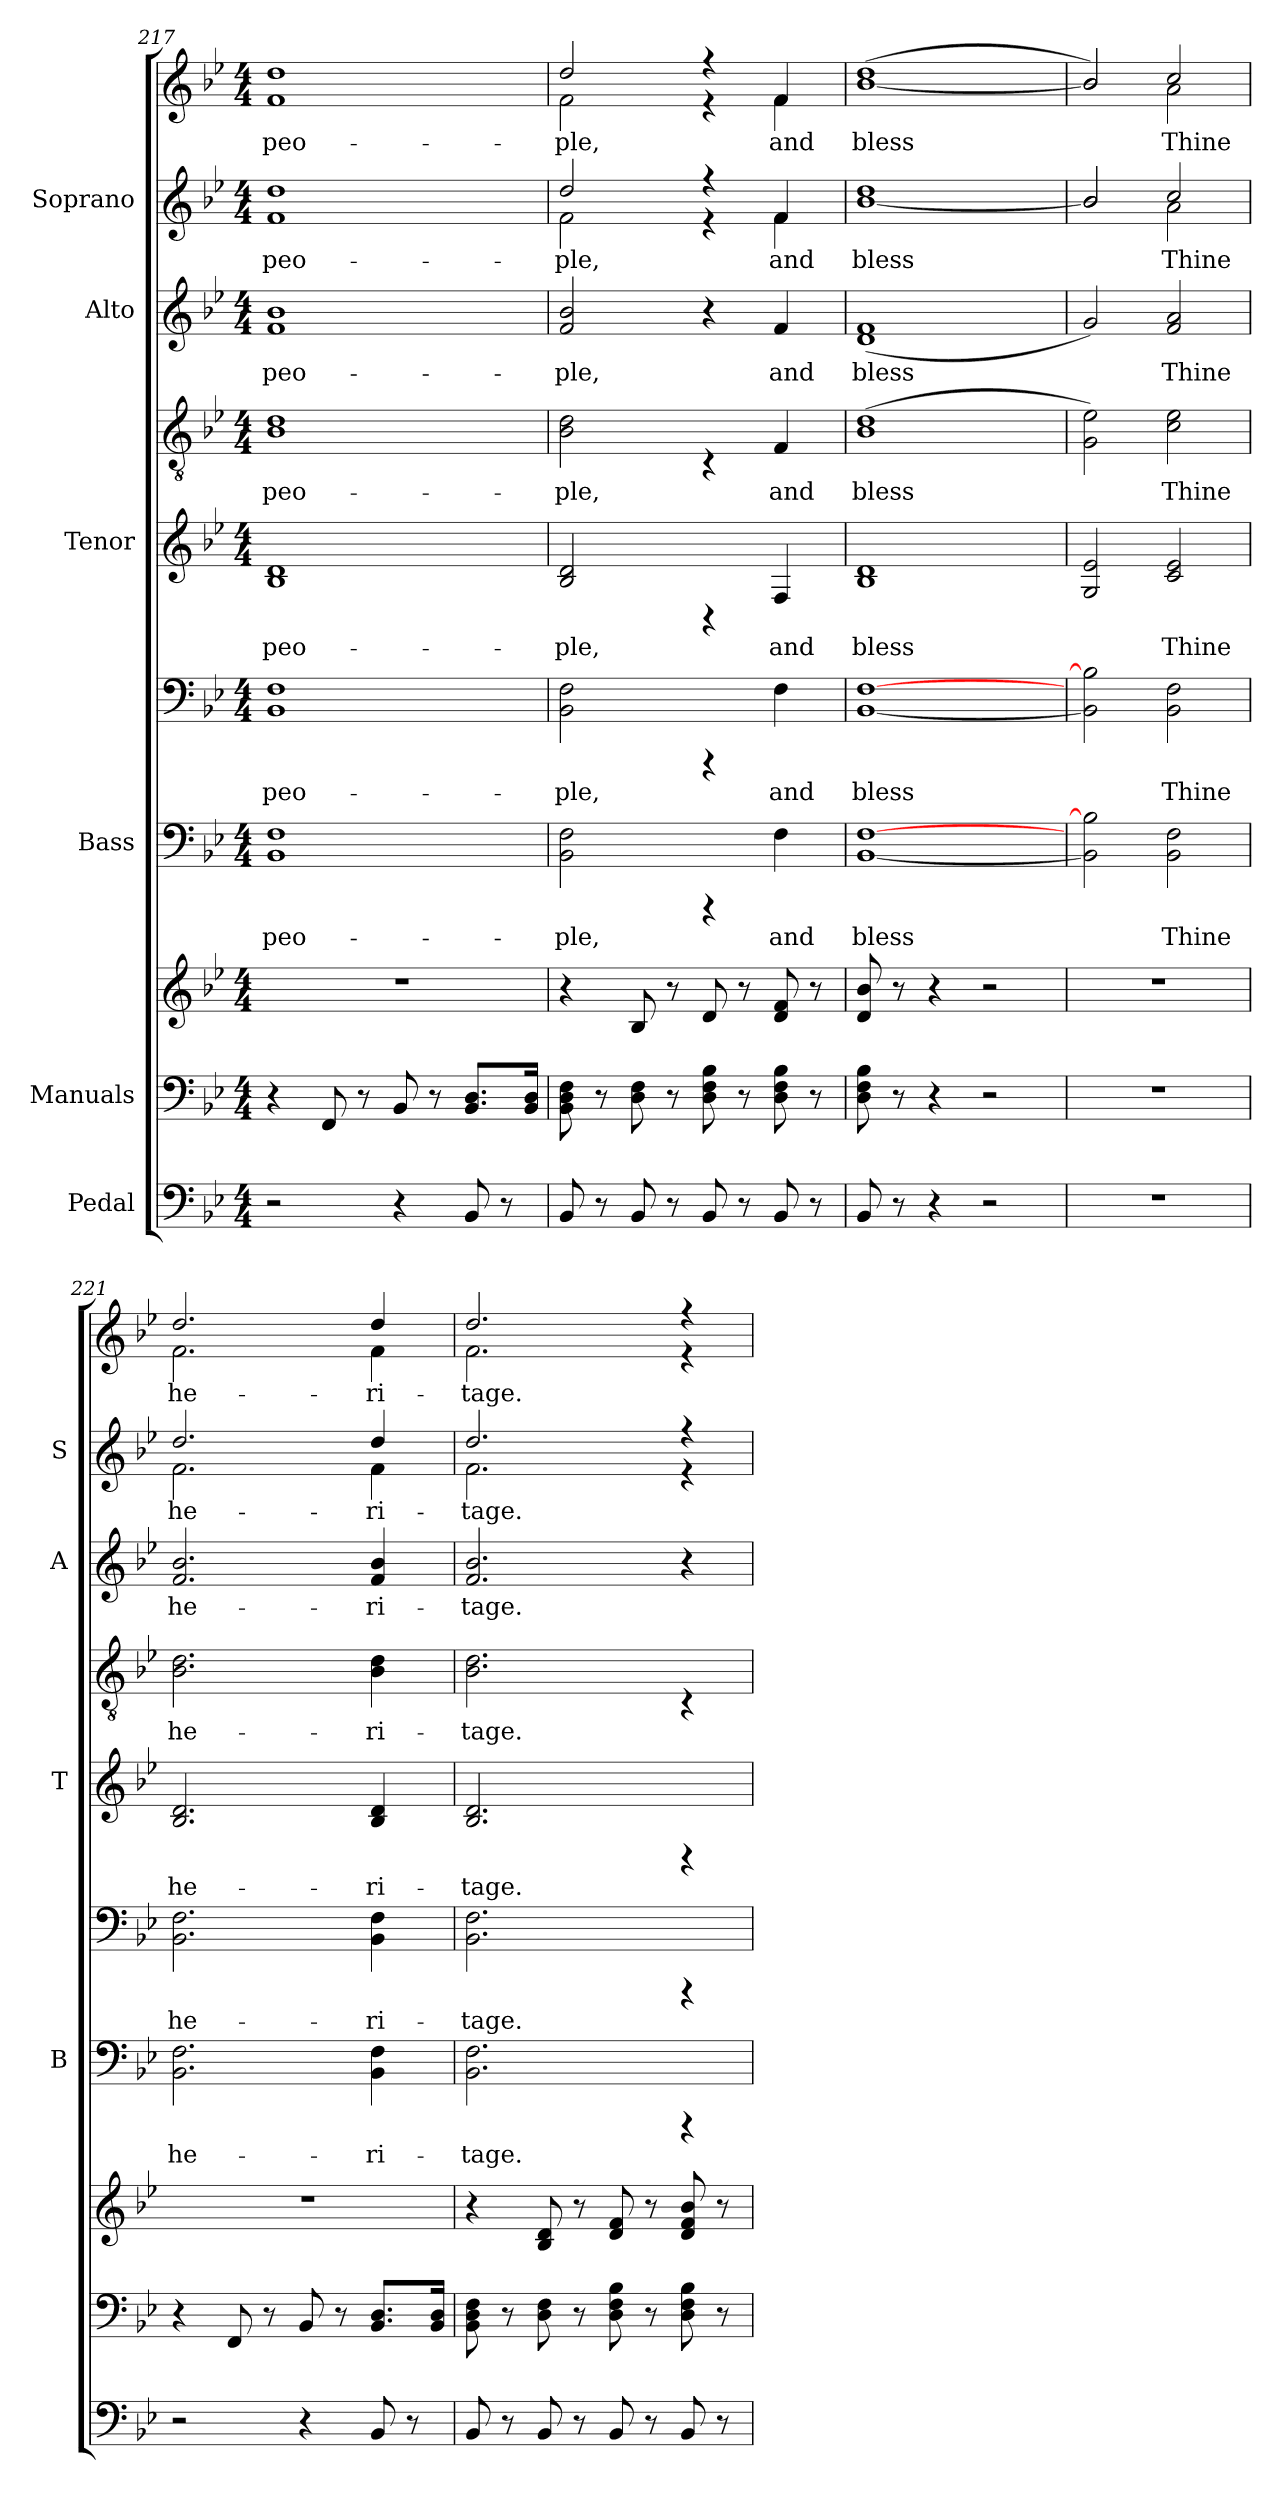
**kern	**kern	**kern	**kern	**text	**kern	**text	**kern	**text	**kern	**text	**kern	**text	**kern	**text	**kern	**text
*part6	*part5	*part5	*part4	*part4	*part4	*part4	*part3	*part3	*part3	*part3	*part2	*part2	*part1	*part1	*part1	*part1
*staff10	*staff9	*staff8	*staff7	*staff7	*staff6	*staff6	*staff5	*staff5	*staff4	*staff4	*staff3	*staff3	*staff2	*staff2	*staff1	*staff1
*I"Pedal	*I"Manuals	*	*I"Bass	*	*	*	*I"Tenor	*	*	*	*I"Alto	*	*I"Soprano	*	*	*
*	*	*	*I'B	*	*	*	*I'T	*	*	*	*I'A	*	*I'S	*	*	*
*clefF4	*clefF4	*clefG2	*	*	*clefF4	*	*	*	*clefGv2	*	*clefG2	*	*	*	*clefG2	*
*k[b-e-]	*k[b-e-]	*k[b-e-]	*k[b-e-]	*	*k[b-e-]	*	*k[b-e-]	*	*k[b-e-]	*	*k[b-e-]	*	*k[b-e-]	*	*k[b-e-]	*
*B-:	*B-:	*B-:	*B-:	*	*B-:	*	*B-:	*	*B-:	*	*B-:	*	*B-:	*	*B-:	*
*M4/4	*M4/4	*M4/4	*M4/4	*	*M4/4	*	*M4/4	*	*M4/4	*	*M4/4	*	*M4/4	*	*M4/4	*
=217	=217	=217	=217	=217	=217	=217	=217	=217	=217	=217	=217	=217	=217	=217	=217	=217
!	!	!	!	!LO:LY:b	!	!LO:LY:b	!	!LO:LY:b	!	!LO:LY:b	!	!LO:LY:b	!	!LO:LY:b	!	!LO:LY:b
*	*	*	*	*	*	*	*	*	*	*	*	*	*^	*	*^	*
2r	4r	1r	1BB- 1F	peo-	1BB- 1F	peo-	1B- 1d	peo-	1B- 1d	peo-	1f/ 1b-/	peo-	1dd/	1f\	peo-	1dd/	1f\	peo-
.	8FF	.	.	.	.	.	.	.	.	.	.	.	.	.	.	.	.	.
.	8r	.	.	.	.	.	.	.	.	.	.	.	.	.	.	.	.	.
4r	8BB-	.	.	.	.	.	.	.	.	.	.	.	.	.	.	.	.	.
.	8r	.	.	.	.	.	.	.	.	.	.	.	.	.	.	.	.	.
8BB-	8.BB- 8.DL	.	.	.	.	.	.	.	.	.	.	.	.	.	.	.	.	.
8r	.	.	.	.	.	.	.	.	.	.	.	.	.	.	.	.	.	.
.	16BB- 16DJ	.	.	.	.	.	.	.	.	.	.	.	.	.	.	.	.	.
=218	=218	=218	=218	=218	=218	=218	=218	=218	=218	=218	=218	=218	=218	=218	=218	=218	=218	=218
!	!	!	!	!LO:LY:b	!	!LO:LY:b	!	!LO:LY:b	!	!LO:LY:b	!	!LO:LY:b	!	!	!LO:LY:b	!	!	!LO:LY:b
8BB-	8BB- 8D 8F	4r	2BB- 2F	-ple,	2BB- 2F	-ple,	2B- 2d	-ple,	2B- 2d	-ple,	2f/ 2b-/	-ple,	2dd/	2f\	-ple,	2dd/	2f\	-ple,
8r	8r	.	.	.	.	.	.	.	.	.	.	.	.	.	.	.	.	.
8BB-	8D 8F	8B-	.	.	.	.	.	.	.	.	.	.	.	.	.	.	.	.
8r	8r	8r	.	.	.	.	.	.	.	.	.	.	.	.	.	.	.	.
8BB-	8D 8F 8B-	8d	4rFFF	.	4rFFF	.	4rBB	.	4rBB	.	4r	.	4r	4r	.	4r	4r	.
8r	8r	8r	.	.	.	.	.	.	.	.	.	.	.	.	.	.	.	.
!	!	!	!	!LO:LY:b	!	!LO:LY:b	!	!LO:LY:b	!	!LO:LY:b	!	!LO:LY:b	!	!	!LO:LY:b	!	!	!LO:LY:b
8BB-	8D 8F 8B-	8d 8f	4F	and	4F	and	4F	and	4F	and	4f	and	4f/	4f\	and	4f/	4f\	and
8r	8r	8r	.	.	.	.	.	.	.	.	.	.	.	.	.	.	.	.
=219	=219	=219	=219	=219	=219	=219	=219	=219	=219	=219	=219	=219	=219	=219	=219	=219	=219	=219
!	!	!	!	!LO:LY:b	!	!LO:LY:b	!	!LO:LY:b	!	!LO:LY:b	!	!LO:LY:b	!	!	!LO:LY:b	!	!	!LO:LY:b
8BB-	8D 8F 8B-	8d 8b-	[1BB- [1F	bless	[1BB- [1F	bless	1B- 1d	bless	(>1B- 1d	bless	(>1d 1f	bless	1dd/	[1b-/	bless	(>1dd/	[1b-/	bless
8r	8r	8r	.	.	.	.	.	.	.	.	.	.	.	.	.	.	.	.
4r	4r	4r	.	.	.	.	.	.	.	.	.	.	.	.	.	.	.	.
2r	2r	2r	.	.	.	.	.	.	.	.	.	.	.	.	.	.	.	.
=220	=220	=220	=220	=220	=220	=220	=220	=220	=220	=220	=220	=220	=220	=220	=220	=220	=220	=220
1r	1r	1r	2BB-] 2B-]	.	2BB-] 2B-]	.	2G 2e-	.	2G 2e-)	.	2g)	.	2b-/	2b-/]	.	2b-/)	2b-/]	.
!	!	!	!	!LO:LY:b	!	!LO:LY:b	!	!LO:LY:b	!	!LO:LY:b	!	!LO:LY:b	!	!	!LO:LY:b	!	!	!LO:LY:b
.	.	.	2BB- 2F	Thine	2BB- 2F	Thine	2c 2e-	Thine	2c 2e-	Thine	2f 2a	Thine	2cc/	2a\	Thine	2cc/	2a\	Thine
=221	=221	=221	=221	=221	=221	=221	=221	=221	=221	=221	=221	=221	=221	=221	=221	=221	=221	=221
!	!	!	!	!LO:LY:b	!	!LO:LY:b	!	!LO:LY:b	!	!LO:LY:b	!	!LO:LY:b	!	!	!LO:LY:b	!	!	!LO:LY:b
2r	4r	1r	2.BB- 2.F	he-	2.BB- 2.F	he-	2.B- 2.d	he-	2.B- 2.d	he-	2.f 2.b-	he-	2.dd/	2.f\	he-	2.dd/	2.f\	he-
.	8FF	.	.	.	.	.	.	.	.	.	.	.	.	.	.	.	.	.
.	8r	.	.	.	.	.	.	.	.	.	.	.	.	.	.	.	.	.
4r	8BB-	.	.	.	.	.	.	.	.	.	.	.	.	.	.	.	.	.
.	8r	.	.	.	.	.	.	.	.	.	.	.	.	.	.	.	.	.
!	!	!	!	!LO:LY:b	!	!LO:LY:b	!	!LO:LY:b	!	!LO:LY:b	!	!LO:LY:b	!	!	!LO:LY:b	!	!	!LO:LY:b
8BB-	8.BB- 8.DL	.	4BB- 4F	-ri-	4BB- 4F	-ri-	4B- 4d	-ri-	4B- 4d	-ri-	4f 4b-	-ri-	4dd/	4f\	-ri-	4dd/	4f\	-ri-
8r	.	.	.	.	.	.	.	.	.	.	.	.	.	.	.	.	.	.
.	16BB- 16DJ	.	.	.	.	.	.	.	.	.	.	.	.	.	.	.	.	.
=222	=222	=222	=222	=222	=222	=222	=222	=222	=222	=222	=222	=222	=222	=222	=222	=222	=222	=222
!	!	!	!	!LO:LY:b	!	!LO:LY:b	!	!LO:LY:b	!	!LO:LY:b	!	!LO:LY:b	!	!	!LO:LY:b	!	!	!LO:LY:b
8BB-	8BB- 8D 8F	4r	2.BB- 2.F	-tage.	2.BB- 2.F	-tage.	2.B- 2.d	-tage.	2.B- 2.d	-tage.	2.f 2.b-	-tage.	2.dd/	2.f\	-tage.	2.dd/	2.f\	-tage.
8r	8r	.	.	.	.	.	.	.	.	.	.	.	.	.	.	.	.	.
8BB-	8D 8F	8B- 8d	.	.	.	.	.	.	.	.	.	.	.	.	.	.	.	.
8r	8r	8r	.	.	.	.	.	.	.	.	.	.	.	.	.	.	.	.
8BB-	8D 8F 8B-	8d 8f	.	.	.	.	.	.	.	.	.	.	.	.	.	.	.	.
8r	8r	8r	.	.	.	.	.	.	.	.	.	.	.	.	.	.	.	.
8BB-	8D 8F 8B-	8d 8f 8b-	4rFFF	.	4rFFF	.	4rBB	.	4rBB	.	4r	.	4r	4r	.	4r	4r	.
8r	8r	8r	.	.	.	.	.	.	.	.	.	.	.	.	.	.	.	.
*	*	*	*	*	*	*	*	*	*	*	*	*	*v	*v	*	*	*	*
*	*	*	*	*	*	*	*	*	*	*	*	*	*	*	*v	*v	*
=	=	=	=	=	=	=	=	=	=	=	=	=	=	=	=	=
*-	*-	*-	*-	*-	*-	*-	*-	*-	*-	*-	*-	*-	*-	*-	*-	*-
